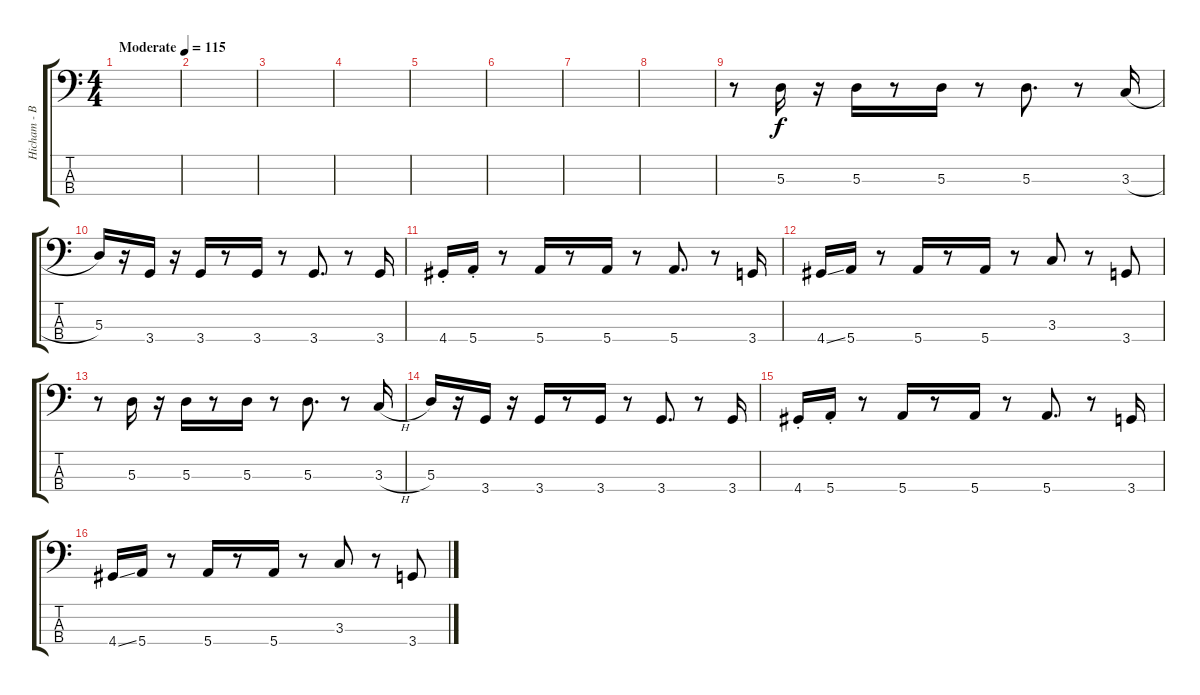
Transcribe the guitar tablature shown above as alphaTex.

\track ("Hicham - Bass" "Hicham - B") {instrument electricbassfinger}
\staff {score tabs}
\tuning (G2 D2 A1 E1) {hide}
\ts (4 4)
\tempo (115 "Moderate")
\clef f4
\ks c
|
|
|
|
|
|
|
|
r.8 5.3.16 r.16 5.3.16 r.8 5.3.16 r.8 5.3.8{d} r.8 3.3{h}.16 |
5.3.16 r.16 3.4.16 r.16 3.4.16 r.8 3.4.16 r.8 3.4.8{d} r.8 3.4.16 |
4.4{st}.16 5.4{st}.16 r.8 5.4.16 r.8 5.4.16 r.8 5.4.8{d} r.8 3.4.16 |
4.4{ss}.16 5.4.16 r.8 5.4.16 r.8 5.4.16 r.8 3.3.8 r.8 3.4.8 |
r.8 5.3.16 r.16 5.3.16 r.8 5.3.16 r.8 5.3.8{d} r.8 3.3{h}.16 |
5.3.16 r.16 3.4.16 r.16 3.4.16 r.8 3.4.16 r.8 3.4.8{d} r.8 3.4.16 |
4.4{st}.16 5.4{st}.16 r.8 5.4.16 r.8 5.4.16 r.8 5.4.8{d} r.8 3.4.16 |
4.4{ss}.16 5.4.16 r.8 5.4.16 r.8 5.4.16 r.8 3.3.8 r.8 3.4.8
